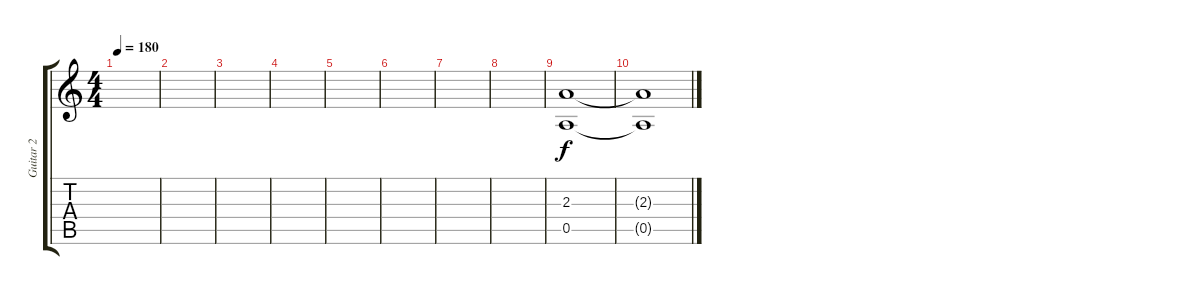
\track ("Guitar 2" "Guitar 2") {instrument distortionguitar}
\staff {score tabs}
\tuning (E4 B3 G3 D3 A2 E2) {hide}
\ts (4 4)
\tempo 180
\clef g2
\ks c
|
|
|
|
|
|
|
|
(2.3 0.5).1 |
(2.3{t} 0.5{t}).1
